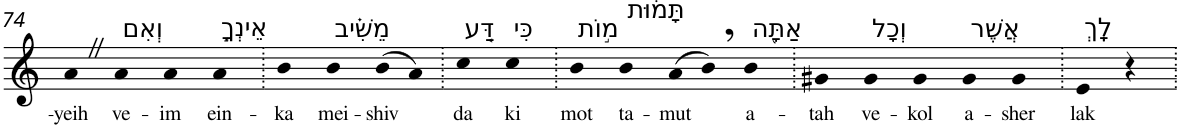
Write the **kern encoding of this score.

**kern	**text
*part1	*part1
*staff1	*staff1
*I"Piano	*
*I'Pno	*
!!LO:PB:g=z
*clefG2	*
*k[]	*
=74	=74
!	!LO:LY:b
4aZ	-yeih
!LO:TX:a:t=וְאִם	!
!	!LO:LY:b
4a	ve-
!	!LO:LY:b
4a	-im
!LO:TX:a:t=אֵינְךָ֣	!
!	!LO:LY:b
4a	ein-
=75.	=75.
!	!LO:LY:b
4b	-ka
!LO:TX:a:t=מֵשִׁ֗יב	!
!	!LO:LY:b
4b	mei-
!	!LO:LY:b
(>8b	-shiv
8a)	.
=76.	=76.
!LO:TX:a:t=דַּ֚ע	!
!	!LO:LY:b
4cc	da
!LO:TX:a:t=כִּי	!
!	!LO:LY:b
4cc	ki
=77.	=77.
!LO:TX:a:t=מ֣וֹת	!
!	!LO:LY:b
4b	mot
!LO:TX:a:t=תָּמ֔וּת	!
!	!LO:LY:b
4b	ta-
!	!LO:LY:b
(>8a	-mut
8b,)	.
!LO:TX:a:t=אַתָּ֖ה	!
!	!LO:LY:b
4b	a-
=78.	=78.
!	!LO:LY:b
4g#X	-tah
!LO:TX:a:t=וְכָל	!
!	!LO:LY:b
4g#	ve-
!	!LO:LY:b
4g#	-kol
!LO:TX:a:t=אֲשֶׁר	!
!	!LO:LY:b
4g#	a-
!	!LO:LY:b
4g#	-sher
=79.	=79.
!LO:TX:a:t=לָֽךְ	!
!	!LO:LY:b
4e	lak
4r	.
=.	=.
*-	*-
